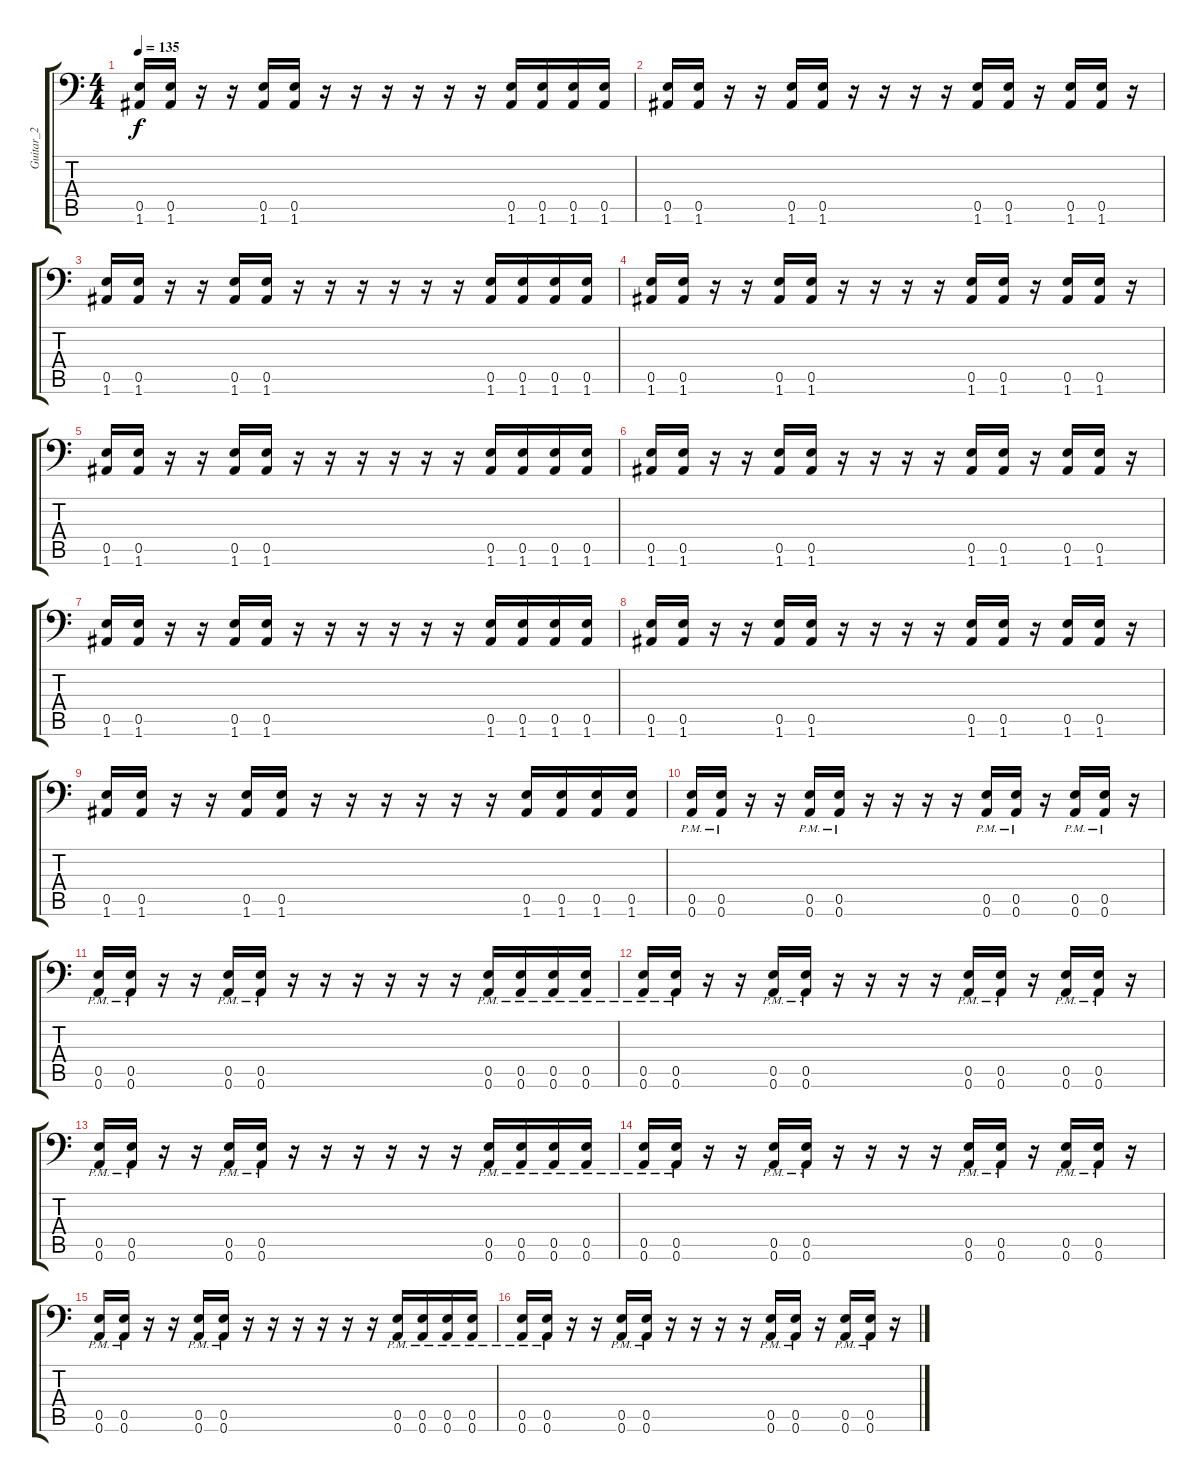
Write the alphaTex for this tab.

\track ("Guitar_2" "Guitar_2") {instrument distortionguitar}
\staff {score tabs}
\tuning (B3 Gb3 D3 A2 E2 A1) {hide}
\ts (4 4)
\tempo 135
\clef f4
\ks c
(0.5 1.6).16{dy f} (0.5 1.6).16 r.16 r.16 (0.5 1.6).16 (0.5 1.6).16 r.16 r.16 r.16 r.16 r.16 r.16 (0.5 1.6).16 (0.5 1.6).16 (0.5 1.6).16 (0.5 1.6).16 |
(0.5 1.6).16 (0.5 1.6).16 r.16 r.16 (0.5 1.6).16 (0.5 1.6).16 r.16 r.16 r.16 r.16 (0.5 1.6).16 (0.5 1.6).16 r.16 (0.5 1.6).16 (0.5 1.6).16 r.16 |
(0.5 1.6).16 (0.5 1.6).16 r.16 r.16 (0.5 1.6).16 (0.5 1.6).16 r.16 r.16 r.16 r.16 r.16 r.16 (0.5 1.6).16 (0.5 1.6).16 (0.5 1.6).16 (0.5 1.6).16 |
(0.5 1.6).16 (0.5 1.6).16 r.16 r.16 (0.5 1.6).16 (0.5 1.6).16 r.16 r.16 r.16 r.16 (0.5 1.6).16 (0.5 1.6).16 r.16 (0.5 1.6).16 (0.5 1.6).16 r.16 |
(0.5 1.6).16 (0.5 1.6).16 r.16 r.16 (0.5 1.6).16 (0.5 1.6).16 r.16 r.16 r.16 r.16 r.16 r.16 (0.5 1.6).16 (0.5 1.6).16 (0.5 1.6).16 (0.5 1.6).16 |
(0.5 1.6).16 (0.5 1.6).16 r.16 r.16 (0.5 1.6).16 (0.5 1.6).16 r.16 r.16 r.16 r.16 (0.5 1.6).16 (0.5 1.6).16 r.16 (0.5 1.6).16 (0.5 1.6).16 r.16 |
(0.5 1.6).16 (0.5 1.6).16 r.16 r.16 (0.5 1.6).16 (0.5 1.6).16 r.16 r.16 r.16 r.16 r.16 r.16 (0.5 1.6).16 (0.5 1.6).16 (0.5 1.6).16 (0.5 1.6).16 |
(0.5 1.6).16 (0.5 1.6).16 r.16 r.16 (0.5 1.6).16 (0.5 1.6).16 r.16 r.16 r.16 r.16 (0.5 1.6).16 (0.5 1.6).16 r.16 (0.5 1.6).16 (0.5 1.6).16 r.16 |
(0.5 1.6).16 (0.5 1.6).16 r.16 r.16 (0.5 1.6).16 (0.5 1.6).16 r.16 r.16 r.16 r.16 r.16 r.16 (0.5 1.6).16 (0.5 1.6).16 (0.5 1.6).16 (0.5 1.6).16 |
(0.5{pm} 0.6{pm}).16 (0.5{pm} 0.6{pm}).16 r.16 r.16 (0.5{pm} 0.6{pm}).16 (0.5{pm} 0.6{pm}).16 r.16 r.16 r.16 r.16 (0.5{pm} 0.6{pm}).16 (0.5{pm} 0.6{pm}).16 r.16 (0.5{pm} 0.6{pm}).16 (0.5{pm} 0.6{pm}).16 r.16 |
(0.5{pm} 0.6{pm}).16 (0.5{pm} 0.6{pm}).16 r.16 r.16 (0.5{pm} 0.6{pm}).16 (0.5{pm} 0.6{pm}).16 r.16 r.16 r.16 r.16 r.16 r.16 (0.5{pm} 0.6{pm}).16 (0.5{pm} 0.6{pm}).16 (0.5{pm} 0.6{pm}).16 (0.5{pm} 0.6{pm}).16 |
(0.5{pm} 0.6{pm}).16 (0.5{pm} 0.6{pm}).16 r.16 r.16 (0.5{pm} 0.6{pm}).16 (0.5{pm} 0.6{pm}).16 r.16 r.16 r.16 r.16 (0.5{pm} 0.6{pm}).16 (0.5{pm} 0.6{pm}).16 r.16 (0.5{pm} 0.6{pm}).16 (0.5{pm} 0.6{pm}).16 r.16 |
(0.5{pm} 0.6{pm}).16 (0.5{pm} 0.6{pm}).16 r.16 r.16 (0.5{pm} 0.6{pm}).16 (0.5{pm} 0.6{pm}).16 r.16 r.16 r.16 r.16 r.16 r.16 (0.5{pm} 0.6{pm}).16 (0.5{pm} 0.6{pm}).16 (0.5{pm} 0.6{pm}).16 (0.5{pm} 0.6{pm}).16 |
(0.5{pm} 0.6{pm}).16{volume 11} (0.5{pm} 0.6{pm}).16 r.16 r.16 (0.5{pm} 0.6{pm}).16 (0.5{pm} 0.6{pm}).16 r.16 r.16 r.16 r.16 (0.5{pm} 0.6{pm}).16 (0.5{pm} 0.6{pm}).16 r.16 (0.5{pm} 0.6{pm}).16 (0.5{pm} 0.6{pm}).16 r.16 |
(0.5{pm} 0.6{pm}).16{volume 9} (0.5{pm} 0.6{pm}).16 r.16 r.16 (0.5{pm} 0.6{pm}).16 (0.5{pm} 0.6{pm}).16 r.16 r.16 r.16 r.16 r.16 r.16 (0.5{pm} 0.6{pm}).16 (0.5{pm} 0.6{pm}).16 (0.5{pm} 0.6{pm}).16 (0.5{pm} 0.6{pm}).16 |
(0.5{pm} 0.6{pm}).16{volume 7} (0.5{pm} 0.6{pm}).16 r.16 r.16 (0.5{pm} 0.6{pm}).16 (0.5{pm} 0.6{pm}).16 r.16 r.16 r.16 r.16 (0.5{pm} 0.6{pm}).16 (0.5{pm} 0.6{pm}).16 r.16 (0.5{pm} 0.6{pm}).16 (0.5{pm} 0.6{pm}).16 r.16
